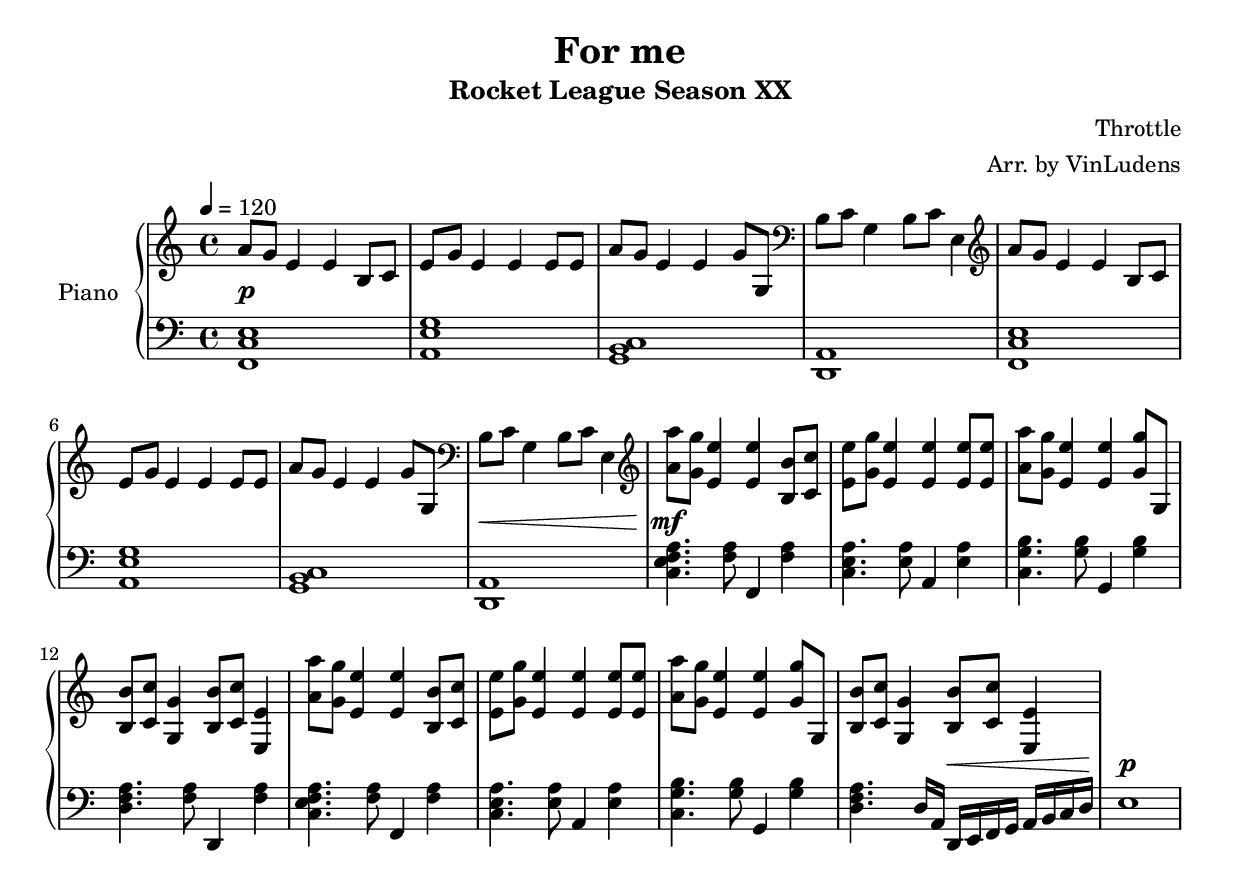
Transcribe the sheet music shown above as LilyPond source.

\version "2.18.2"

\header {
  title = "For me"
  subtitle = "Rocket League Season XX"
  %instrument = "Piano"
  composer = "Throttle"
  arranger = "Arr. by VinLudens"
}

%#(set-global-staff-size 20)
%showLastLength = R1 * 5

\paper {
  #(set-paper-size "a4")
}

\version "2.18.2"


global = {
  \key c \major
  \time 4/4
  \tempo 4 = 120
}

% Some other usefull commands
%
% Staves -----------------------------------------------------------------------
%
% Use this to put notes into another staff
% \change Staff = "left" \voiceOne 
%
% Notes ------------------------------------------------------------------------
%
% Use this to merge heads
% \mergeDifferentlyHeadedOn
% \mergeDifferentlyDottedOn
%
% Feathered beams for in-/decreasing tempo
% \override Beam.grow-direction = #LEFT or #RIGHT or #'()
% \featherDurations #(ly:make-moment f/l) { music expr }
% NOTE: f/l represents the ratio between the durations of the
%       first and last notes in the group
%
% Arpeggios --------------------------------------------------------------------
%
% Use this to create cross-staff arpeggios
% \once \set PianoStaff.connectArpeggios = ##t
%
% Using ties with arpeggios
% \set tieWaitForNote = ##t
%
% Collision --------------------------------------------------------------------
%
% ignore = \override NoteColumn.ignore-collision = ##t
% use: \ignore { ... }
% use this to suppress the warning about clashing notes.  Please note that this
% does not just suppress warnings but stops LilyPond trying to resolve
% collisions at all and so may have unintended results unless used with care.
% 
% Ottavation -------------------------------------------------------------------
% 
% http://lilypond.org/doc/v2.18/Documentation/notation/displaying-pitches#ottava-brackets 
% Use this if you have multiple voices and an ottava that makes unwanted displacements.
%      
%      --> normal music
%      \set Staff.ottavation = #"8vb"
%      \once \override Staff.OttavaBracket.direction = #DOWN
%      \set Voice.middleCPosition = #(+ 6 7)
%      --> "ottavated" music
%      \unset Staff.ottavation
%      \unset Voice.middleCPosition
%      --> normal music

\version "2.18.2"
\version "2.18.2"


global = {
  \key c \major
  \time 4/4
  \tempo 4 = 120
}

% Some other usefull commands
%
% Staves -----------------------------------------------------------------------
%
% Use this to put notes into another staff
% \change Staff = "left" \voiceOne 
%
% Notes ------------------------------------------------------------------------
%
% Use this to merge heads
% \mergeDifferentlyHeadedOn
% \mergeDifferentlyDottedOn
%
% Feathered beams for in-/decreasing tempo
% \override Beam.grow-direction = #LEFT or #RIGHT or #'()
% \featherDurations #(ly:make-moment f/l) { music expr }
% NOTE: f/l represents the ratio between the durations of the
%       first and last notes in the group
%
% Arpeggios --------------------------------------------------------------------
%
% Use this to create cross-staff arpeggios
% \once \set PianoStaff.connectArpeggios = ##t
%
% Using ties with arpeggios
% \set tieWaitForNote = ##t
%
% Collision --------------------------------------------------------------------
%
% ignore = \override NoteColumn.ignore-collision = ##t
% use: \ignore { ... }
% use this to suppress the warning about clashing notes.  Please note that this
% does not just suppress warnings but stops LilyPond trying to resolve
% collisions at all and so may have unintended results unless used with care.
% 
% Ottavation -------------------------------------------------------------------
% 
% http://lilypond.org/doc/v2.18/Documentation/notation/displaying-pitches#ottava-brackets 
% Use this if you have multiple voices and an ottava that makes unwanted displacements.
%      
%      --> normal music
%      \set Staff.ottavation = #"8vb"
%      \once \override Staff.OttavaBracket.direction = #DOWN
%      \set Voice.middleCPosition = #(+ 6 7)
%      --> "ottavated" music
%      \unset Staff.ottavation
%      \unset Voice.middleCPosition
%      --> normal music


right = \absolute {
  \global
  \repeat unfold 2 {
    a'8 g' e'4 e' b8 c' | 
    e'8 g' e'4 e'4 e'8 e' |
    a'8 g' e'4 e' g'8 g | \clef "bass" 
    b8 c' g4 b8 c' e4 | \clef "treble" 
  }
  
  <a' a''>8 <g' g''> <e' e''>4 <e' e''> <b b'>8 <c' c''> |
  <e' e''>8 <g' g''> <e' e''>4 <e' e''>4 <e' e''>8 <e' e''> |
  <a' a''>8 <g' g''> <e' e''>4 <e' e''> <g' g''>8 g |
  <b b'>8 <c' c''> <g g'>4 <b b'>8 <c' c''> <e e'>4 |
  
  <a' a''>8 <g' g''> <e' e''>4 <e' e''> <b b'>8 <c' c''> |
  <e' e''>8 <g' g''> <e' e''>4 <e' e''>4 <e' e''>8 <e' e''> |
  <a' a''>8 <g' g''> <e' e''>4 <e' e''> <g' g''>8 g |
  <b b'>8 <c' c''> <g g'>4 <b b'>8 <c' c''> <e e'>4 |
  
%}
}

\version "2.18.2"
\version "2.18.2"


global = {
  \key c \major
  \time 4/4
  \tempo 4 = 120
}

% Some other usefull commands
%
% Staves -----------------------------------------------------------------------
%
% Use this to put notes into another staff
% \change Staff = "left" \voiceOne 
%
% Notes ------------------------------------------------------------------------
%
% Use this to merge heads
% \mergeDifferentlyHeadedOn
% \mergeDifferentlyDottedOn
%
% Feathered beams for in-/decreasing tempo
% \override Beam.grow-direction = #LEFT or #RIGHT or #'()
% \featherDurations #(ly:make-moment f/l) { music expr }
% NOTE: f/l represents the ratio between the durations of the
%       first and last notes in the group
%
% Arpeggios --------------------------------------------------------------------
%
% Use this to create cross-staff arpeggios
% \once \set PianoStaff.connectArpeggios = ##t
%
% Using ties with arpeggios
% \set tieWaitForNote = ##t
%
% Collision --------------------------------------------------------------------
%
% ignore = \override NoteColumn.ignore-collision = ##t
% use: \ignore { ... }
% use this to suppress the warning about clashing notes.  Please note that this
% does not just suppress warnings but stops LilyPond trying to resolve
% collisions at all and so may have unintended results unless used with care.
% 
% Ottavation -------------------------------------------------------------------
% 
% http://lilypond.org/doc/v2.18/Documentation/notation/displaying-pitches#ottava-brackets 
% Use this if you have multiple voices and an ottava that makes unwanted displacements.
%      
%      --> normal music
%      \set Staff.ottavation = #"8vb"
%      \once \override Staff.OttavaBracket.direction = #DOWN
%      \set Voice.middleCPosition = #(+ 6 7)
%      --> "ottavated" music
%      \unset Staff.ottavation
%      \unset Voice.middleCPosition
%      --> normal music


left = \absolute {
  \global
  \repeat unfold 2 {
    <f, c e>1 |
    <a, e g>1 |
    <g, b, c>1 |
    <d, a,>1 |
  }
  
  <c e f a>4. <f a>8 f,4 <f a>4 |
  <c e a>4. <e a>8 a,4 <e a>4 |
  <c g b>4. <g b>8 g,4 <g b>4 |
  <d f a>4. <f a>8 d,4 <f a>4 |
  
  <c e f a>4. <f a>8 f,4 <f a>4 |
  <c e a>4. <e a>8 a,4 <e a>4 |
  <c g b>4. <g b>8 g,4 <g b>4 |
  <d f a>4. d16 a, d, e, f, g, a, b, c d |
  
  e1
  
%}
}

\version "2.18.2"
\version "2.18.2"


global = {
  \key c \major
  \time 4/4
  \tempo 4 = 120
}

% Some other usefull commands
%
% Staves -----------------------------------------------------------------------
%
% Use this to put notes into another staff
% \change Staff = "left" \voiceOne 
%
% Notes ------------------------------------------------------------------------
%
% Use this to merge heads
% \mergeDifferentlyHeadedOn
% \mergeDifferentlyDottedOn
%
% Feathered beams for in-/decreasing tempo
% \override Beam.grow-direction = #LEFT or #RIGHT or #'()
% \featherDurations #(ly:make-moment f/l) { music expr }
% NOTE: f/l represents the ratio between the durations of the
%       first and last notes in the group
%
% Arpeggios --------------------------------------------------------------------
%
% Use this to create cross-staff arpeggios
% \once \set PianoStaff.connectArpeggios = ##t
%
% Using ties with arpeggios
% \set tieWaitForNote = ##t
%
% Collision --------------------------------------------------------------------
%
% ignore = \override NoteColumn.ignore-collision = ##t
% use: \ignore { ... }
% use this to suppress the warning about clashing notes.  Please note that this
% does not just suppress warnings but stops LilyPond trying to resolve
% collisions at all and so may have unintended results unless used with care.
% 
% Ottavation -------------------------------------------------------------------
% 
% http://lilypond.org/doc/v2.18/Documentation/notation/displaying-pitches#ottava-brackets 
% Use this if you have multiple voices and an ottava that makes unwanted displacements.
%      
%      --> normal music
%      \set Staff.ottavation = #"8vb"
%      \once \override Staff.OttavaBracket.direction = #DOWN
%      \set Voice.middleCPosition = #(+ 6 7)
%      --> "ottavated" music
%      \unset Staff.ottavation
%      \unset Voice.middleCPosition
%      --> normal music


crescPoco = \tweak DynamicText.self-alignment-X #LEFT 
        #(make-dynamic-script (markup #:normal-text #:italic "cresc. poco a poco"))

rit = \tweak DynamicText.self-alignment-X #LEFT #(make-dynamic-script
  (markup #:normal-text #:italic "rit."))

rall = \tweak DynamicText.self-alignment-X #LEFT #(make-dynamic-script
  (markup #:normal-text #:italic "rall."))

dynamics = {
  \global
  % allow text in the dynamics block to be centered vertically
  % \override TextScript.extra-offset = #'(0 . 1)
  s1\p |
  s1 | s1 | s1 | s1 | s1 | s1 |
  s1\< |
  s1\mf |
  s1 | s1 | s1 | s1 | s1 | s1 |
  s2 s2\< |
  s1\p |
%}
}


\score {
  \new PianoStaff \with {
    instrumentName = "Piano"
  } <<
    \new Staff = "right" \with {
      midiInstrument = "acoustic grand"
    } \right
    \new Dynamics = "Dynamics" \dynamics
    \new Staff = "left" \with {
      midiInstrument = "acoustic grand"
    } { \clef bass \left }
  >>
  \layout { }
  \midi {
    %\tempo 4=80
  }
}
